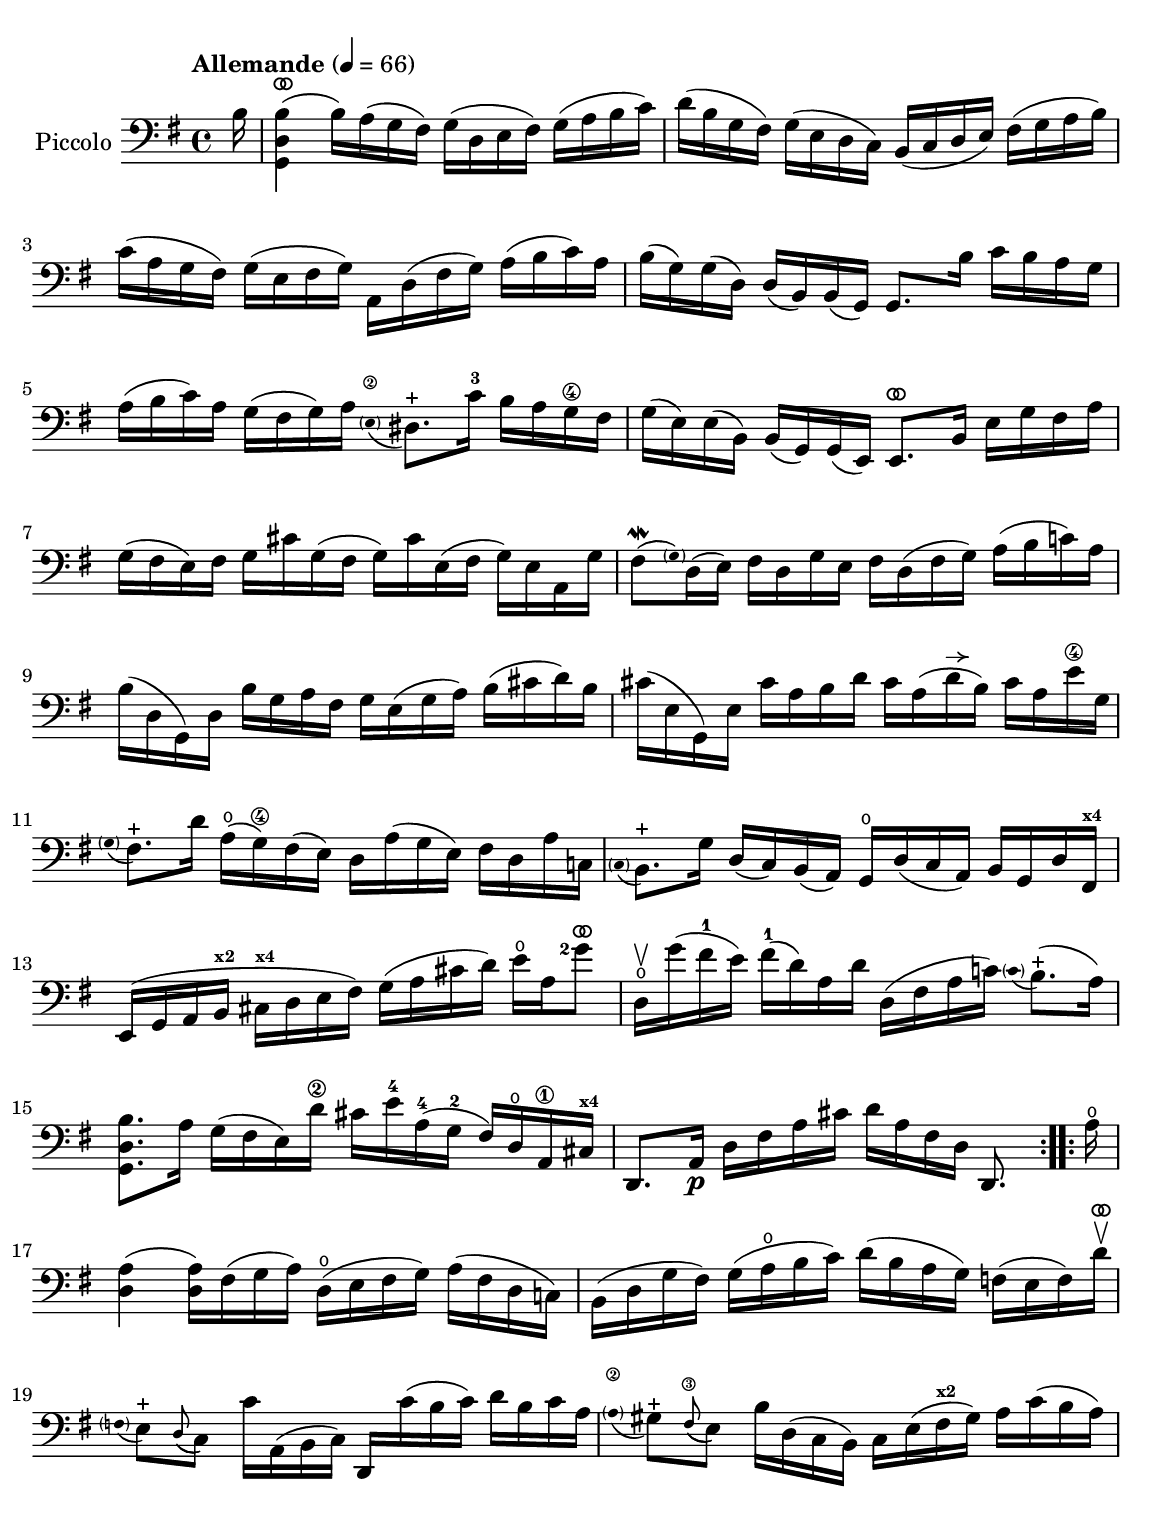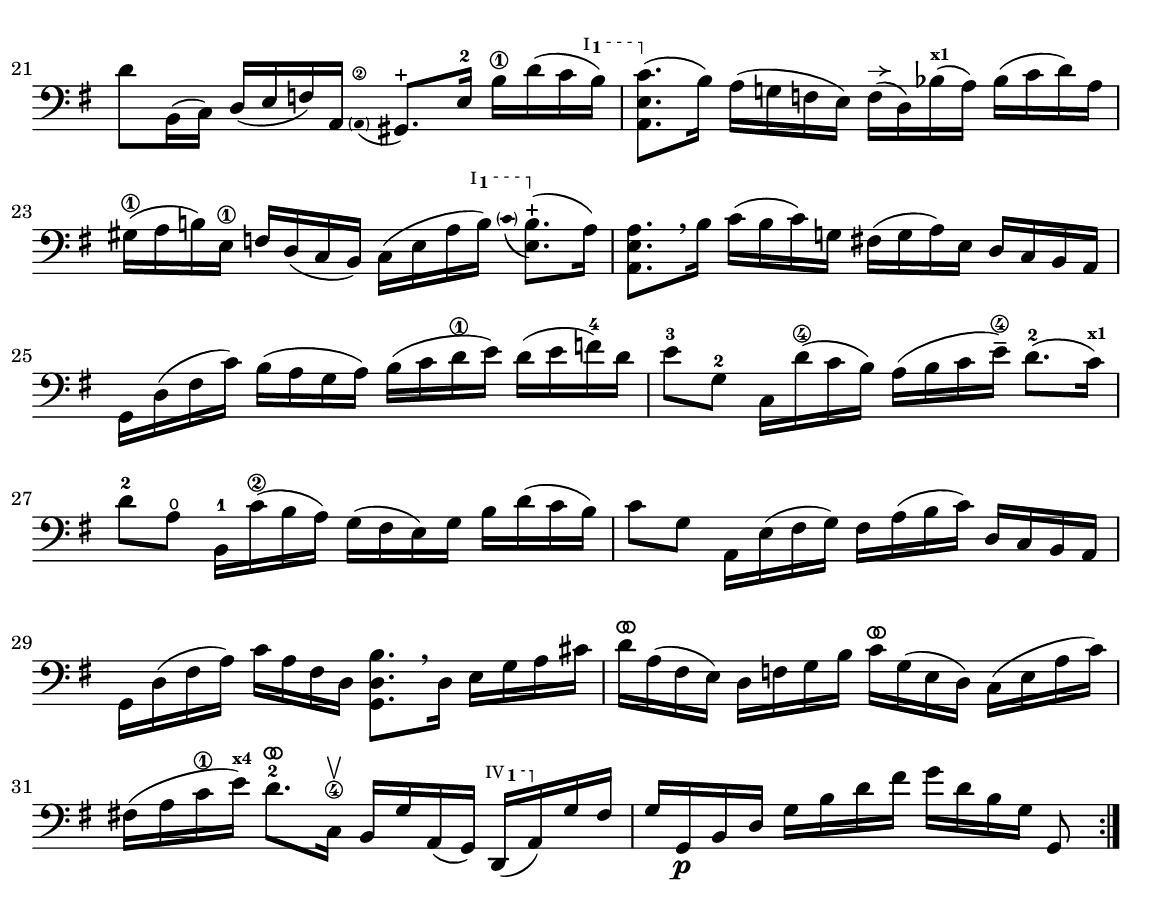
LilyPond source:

#(set-global-staff-size 21)

\version "2.18.2"

\header {
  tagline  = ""
}

\language "italiano"

% iPad Pro 12.9

\paper {
  paper-width  = 195\mm
  paper-height = 260\mm
%  indent = #0
  page-count = #2
  line-width = #184
  print-page-number = ##f
  ragged-last-bottom = ##t
  ragged-bottom = ##f
%  ragged-last = ##t
}

% function parentheAll allows for accidental symbol to be included in parentheses
%
parentheAll = #(define-music-function (parser location note) (ly:music?)
#{
  \once \override ParenthesesItem.font-size = #-1
  \once \override ParenthesesItem.stencil = #(lambda (grob)
       (let* ((acc (ly:grob-object (ly:grob-parent grob Y) 'accidental-grob))
              (dot (ly:grob-object (ly:grob-parent grob Y) 'dot)))
         (if (not (null? acc)) (ly:pointer-group-interface::add-grob grob 'elements acc))
         (if (not (null? dot)) (ly:pointer-group-interface::add-grob grob 'elements dot))
         (parentheses-item::print grob)))
  \parenthesize $note
#})

% \phrasingSlurDashed
% \SlurDashed
% \slurSolid

allongerUne = \markup {
  \center-column {
    \combine
    \draw-line #'(-2 . 0)
    \arrow-head #X #RIGHT ##f
  }
}

ringsps = #"
  0.15 setlinewidth
  0.9 0.6 moveto
  0.4 0.6 0.5 0 361 arc
  stroke
  1.0 0.6 0.5 0 361 arc
  stroke
  "

vibrato = \markup {
  \with-dimensions #'(-0.2 . 1.6) #'(0 . 1.2)
  \postscript #ringsps
}

startModernBarre =
#(define-event-function (parser location fretnum partial)
   (number? number?)
    #{
      \tweak bound-details.left.text
        \markup
          \teeny \concat {
          #(format #f "~@r" fretnum)
          \hspace #.2
          \lower #.3 \small \bold \fontsize #-2 #(number->string partial)
          \hspace #.5
        }
      \tweak font-size -1
      \tweak font-shape #'upright
      \tweak style #'dashed-line
      \tweak dash-fraction #0.3
      \tweak dash-period #1
      \tweak bound-details.left.stencil-align-dir-y #0.35
      \tweak bound-details.left.padding 2.5 % was 0.25
      \tweak bound-details.left.attach-dir -1
      \tweak bound-details.left-broken.text ##f
      \tweak bound-details.left-broken.attach-dir -1
      %% adjust the numeric values to fit your needs:
      \tweak bound-details.left-broken.padding 0.5 %% was 1.5
      \tweak bound-details.right-broken.padding 0
      \tweak bound-details.right.padding 0.25
      \tweak bound-details.right.attach-dir 2
      \tweak bound-details.right-broken.text ##f
      \tweak bound-details.right.text
        \markup
          \with-dimensions #'(0 . 0) #'(-.3 . 0) %% was (0 . -1)
          \draw-line #'(0 . -1)
      \startTextSpan
   #})

stopBarre = \stopTextSpan

% Analysis brackets under the staff

\layout {
  \context {
    \Voice
    \consists "Horizontal_bracket_engraver"
  }
}

\score {
  \new Staff
  \with{instrumentName=#"Piccolo"}{
    \set fingeringOrientations = #'(left)
    \override Beam.auto-knee-gap = #2
    \override Hairpin.to-barline = ##f
    \override ParenthesesItem.padding = #0.1
    \override ParenthesesItem.font-size = #-1

    \tempo "Allemande" 4 = 66
    \time 4/4
    \key sol \major
    \clef "bass"

    \repeat volta 2 {
    | \partial 16
      si16
    | <<sol,4 re4 si4(^\vibrato>>
      si16) la16( sol16 fad16) sol16( re16 mi16 fad16)
      sol16( la16 si16 do'16)
    | re'16( si16 sol16 fad16) sol16( mi16 re16 do16)
      si,16( do16 re16 mi16) fad16( sol16 la16 si16)
    | do'16( la16 sol16 fad16) sol16( mi16 fad16 sol16)
      la,16 re16( fad16 sol16) la16( si16 do'16) la16
    | si16( sol16) sol16( re16) re16( si,16)
      si,16( sol,16) sol,8. si16 do'16 si16 la16 sol16
    | la16( si16 do'16) la16 sol16( fad16 sol16) la16
      \appoggiatura {\hide Stem \parenthesize mi8\2 \undo \hide Stem} red8.-+
      do'16-3 si16 la16 sol16\4 fad16
    | sol16( mi16) mi16( si,16)
      si,16( sol,16) sol,16( mi,16) mi,8.^\vibrato
      si,16 mi16 sol16 fad16 la16
    | sol16( fad16 mi16) fad16 sol16 dod'16 sol16( fad16
      sol16) dod'16 mi16( fad16 sol16) mi16 la,16 sol16
    | fad8\mordent( \grace {\hide Stem \parenthesize sol) \undo \hide Stem}
      re16( mi16) fad16 re16 sol16 mi16 fad16
      re16( fad16 sol16) la16( si16 do'!16) la16
    | si16( re16 sol,16) re16 si16 sol16 la16 fad16
      sol16 mi16( sol16 la16) si16( dod'16 re'16) si16
    | dod'16( mi16 sol,16) mi16 dod'16 la16 si16 re'16
      dod'16 la16( re'16^\allongerUne si16) dod'16 la16 mi'16\4 sol16
    | \appoggiatura {\hide Stem \parenthesize sol8 \undo \hide Stem}
      fad8.-+ re'16 la16\open( sol16)\4 fad16( mi16) re16
      la16( sol16 mi16) fad16 re16 la16 do!16
    | \appoggiatura {\hide Stem \parenthesize do8 \undo \hide Stem} si,8.-+
      sol16 re16( do16) si,16( la,16) sol,16\open
      re16( do16 la,16) si,16 sol,16 re16 fad,16^\markup{\bold\teeny x4}
    | mi,16( sol,16 la,16 si,16^\markup{\bold\teeny x2}
      dod16^\markup{\bold\teeny x4} re16 mi16 fad16)
      sol16( la16 dod'16 re'16) mi'16\open la16 <sol'\finger 2>8^\vibrato
    | re16\upbow\open sol'16( fad'16-1 mi'16) fad'16(-1
      re'16) la16 re'16 re16( fad16 la16 do'!16)
      \appoggiatura {\hide Stem \parenthesize do'8 \undo \hide Stem} si8.-+(
      la16)
    | <<sol,8. re8. si8.>> la16 sol16( fad16 mi16) re'16\2
      dod'16 mi'16-4 la16(-4 sol16-2 fad16) re16\open la,16\1
      dod16^\markup{\bold\teeny x4}
    | re,8. la,16\p re16 fad16 la16 dod'16 re'16 la16 fad16 re16 re,8.
    }

    \repeat volta 2 {
    | \partial 16
      la16\open
    | \set Score.currentBarNumber = #17
      <<re4 la4(>> <<re16 la16)>> fad16( sol16 la16)
      re16(\open mi16 fad16 sol16) la16( fad16 re16 do!16)
    | si,16( re16 sol16 fad16) sol16( la16\open si16 do'16)
      re'16( si16 la16 sol16) fa!16( mi16 fa16) re'16\upbow^\vibrato
    | \appoggiatura {\hide Stem \parentheAll fa8 \undo \hide Stem}
      mi8[-+ \appoggiatura re8( do8)] do'16 la,16( si,16 do16) re,16
      do'16( si16 do'16) re'16 si16 do'16 la16
    | \appoggiatura {\hide Stem \parenthesize la8\2 \undo \hide Stem}
      sold8-+ \appoggiatura fad8(\3 mi8) si16 re16( do16 si,16)
      do16 mi16( fad16^\markup{\bold\teeny x2} sold16) la16 do'16( si16 la16)
    | re'8 si,16( do16) re16( mi16 fa16) la,16
      \appoggiatura {\hide Stem \parenthesize la,8\2 \undo \hide Stem}
      sold,8.-+ mi16-2 si16\1 re'16( do'16
      \startModernBarre #1 #1 si16)
    | <<la,8. mi8. do'8.(\stopBarre>> si16) la16( sol!16 fa!16 mi16)
      fa16(^\allongerUne re16) sib16(^\markup{\bold\teeny x1} la16) sib16( do'16 re'16) la16
    | sold16(\1 la16 si!16) mi16\1 fa!16 re16( do16 si,16)
      do16( mi16 la16 \startModernBarre #1 #1 si16)
      <<mi8.
        \appoggiatura {\hide Stem \parenthesize do'8 \undo \hide Stem}
        si8.-+(\stopBarre>> la16)
    | <<la,8. mi8. la8.[>> \breathe si16] do'16( si16 do'16) sol!16
      fad!16( sol16 la16) mi16 re16 do16 si,16 la,16
    | sol,16 re16( fad16 do'16) si16( la16 sol16 la16)
      si16( do'16 re'16\1 mi'16) re'16( mi'16 fa'16)-4 re'16
    | mi'8-3 sol8-2 do16 re'16(\4 do'16 si16)
      la16( si16 do'16 mi'16--)\4 re'8.(-2 do'16)^\markup{\bold\teeny x1}
    | re'8-2 la8\open si,16-1 do'16(\2 si16 la16)
      sol16( fad16 mi16) sol16 si16 re'16( do'16 si16)
    | do'8 sol8 la,16 mi16( fad16 sol16)
      fad16 la16( si16 do'16) re16 do16 si,16 la,16
    | sol,16 re16( fad16 la16) do'16 la16 fad16 re16
      <<sol,8. re8. si8.[>> \breathe re16] mi16 sol16 la16 dod'16
    | re'16^\vibrato la16( fad16 mi16) re16 fa!16 sol16 si16
      do'16^\vibrato sol16( mi16 re16) do16( mi16 la16 do'16)
    | fad!16( la16 do'16\1 mi'16)^\markup{\bold\teeny x4} re'8.-2^\vibrato
      do16\4\upbow si,16 sol16 la,16( sol,16)
      \startModernBarre #4 #1 re,16( la,16) \stopBarre sol16 fad16
    | sol16 sol,16\p si,16 re16 sol16 si16 re'16 fad'16
      sol'16 re'16 si16 sol16 sol,8
    }
  }
}
